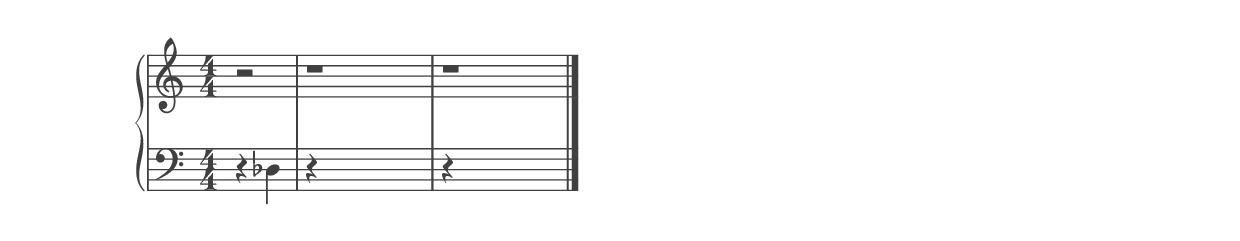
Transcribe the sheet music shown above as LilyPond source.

%% ----------------------------------------------------------------------------
%% Generated on: 2019 January 05
%% Note Name: D3b
%% Octave: 3
%% Clef: bass
%% Filename: 060-29-3-bass-D3b
%% ----------------------------------------------------------------------------

\version "2.19.82"

\include "../piano_note_colors.ly"

\header {
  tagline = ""
}

upper = {
  \clef treble
  \numericTimeSignature
  % treble note
  r2
  % treble octave (hidden)
  r1
  % treble octave (hidden) repeat
  \unHideNotes
  r1
  \bar "|."
}

lower = {
  \clef bass
  \numericTimeSignature
  % bass note in color
  r4 des4
  % bass octave (hidden)
  r4 \hideNotes des,4 des4 des'4
  % bass octave (hidden) repeat
  \unHideNotes
  r4 \hideNotes des,4 des4 des'4
}

\score {
  \new PianoStaff <<
    \context Score
    \applyContext #(override-color-for-all-grobs default-black)
    \time 4/4
    \partial 2
    \new Staff = upper { \upper }
    \new Staff = lower { \lower }
  >>
  \layout { }
  \midi { }
}